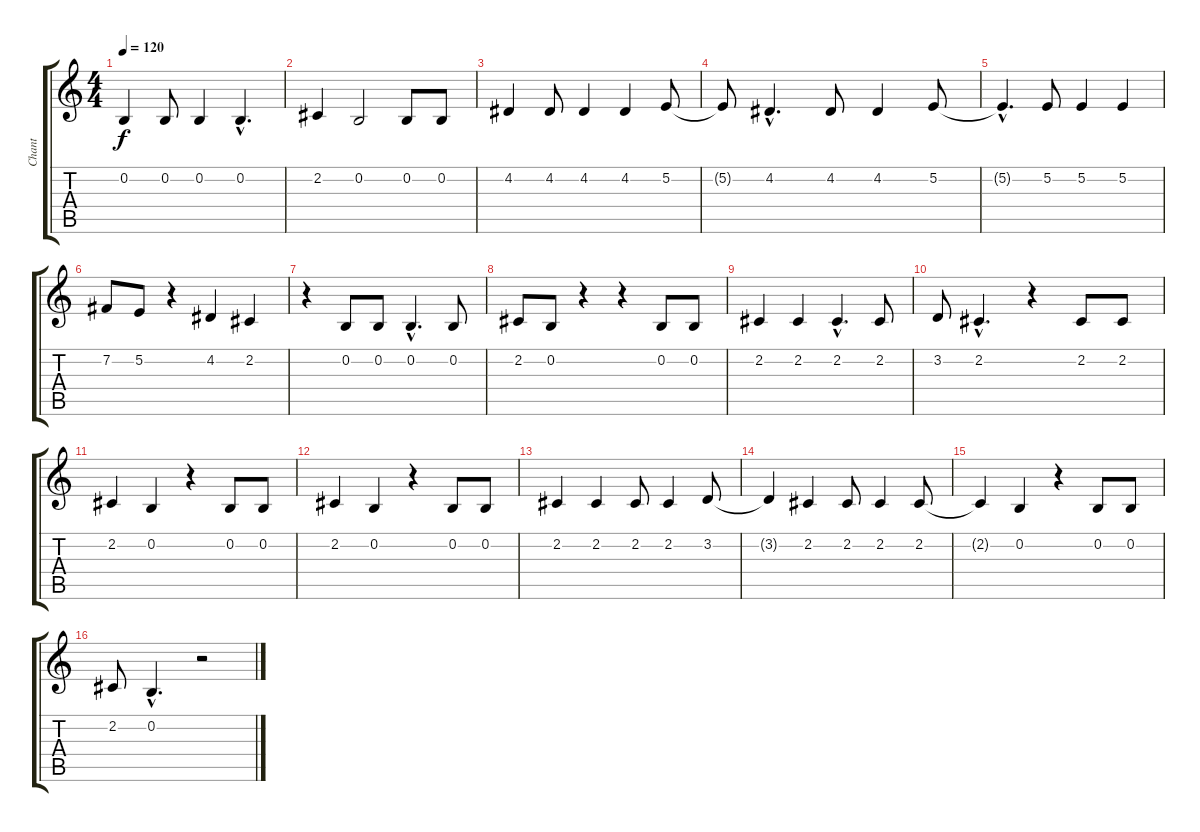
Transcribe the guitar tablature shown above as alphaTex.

\track ("Chant" "Chant") {instrument harmonica}
\staff {score tabs}
\tuning (E4 B3 G3 D3 A2 E2) {hide}
\ts (4 4)
\tempo 120
\clef g2
\ks c
0.2.4{dy f} 0.2.8 0.2.4 0.2{hac}.4{d} |
2.2.4 0.2.2 0.2.8 0.2.8 |
4.2.4 4.2.8 4.2.4 4.2.4 5.2.8 |
5.2{t}.8 4.2{hac}.4{d} 4.2.8 4.2.4 5.2.8 |
5.2{hac t}.4{d} 5.2.8 5.2.4 5.2.4 |
7.2.8 5.2.8 r.4 4.2.4 2.2.4 |
r.4 0.2.8 0.2.8 0.2{hac}.4{d} 0.2.8 |
2.2.8 0.2.8 r.4 r.4 0.2.8 0.2.8 |
2.2.4 2.2.4 2.2{hac}.4{d} 2.2.8 |
3.2.8 2.2{hac}.4{d} r.4 2.2.8 2.2.8 |
2.2.4 0.2.4 r.4 0.2.8 0.2.8 |
2.2.4 0.2.4 r.4 0.2.8 0.2.8 |
2.2.4 2.2.4 2.2.8 2.2.4 3.2.8 |
3.2{t}.4 2.2.4 2.2.8 2.2.4 2.2.8 |
2.2{t}.4 0.2.4 r.4 0.2.8 0.2.8 |
2.2.8 0.2{hac}.4{d} r.2
